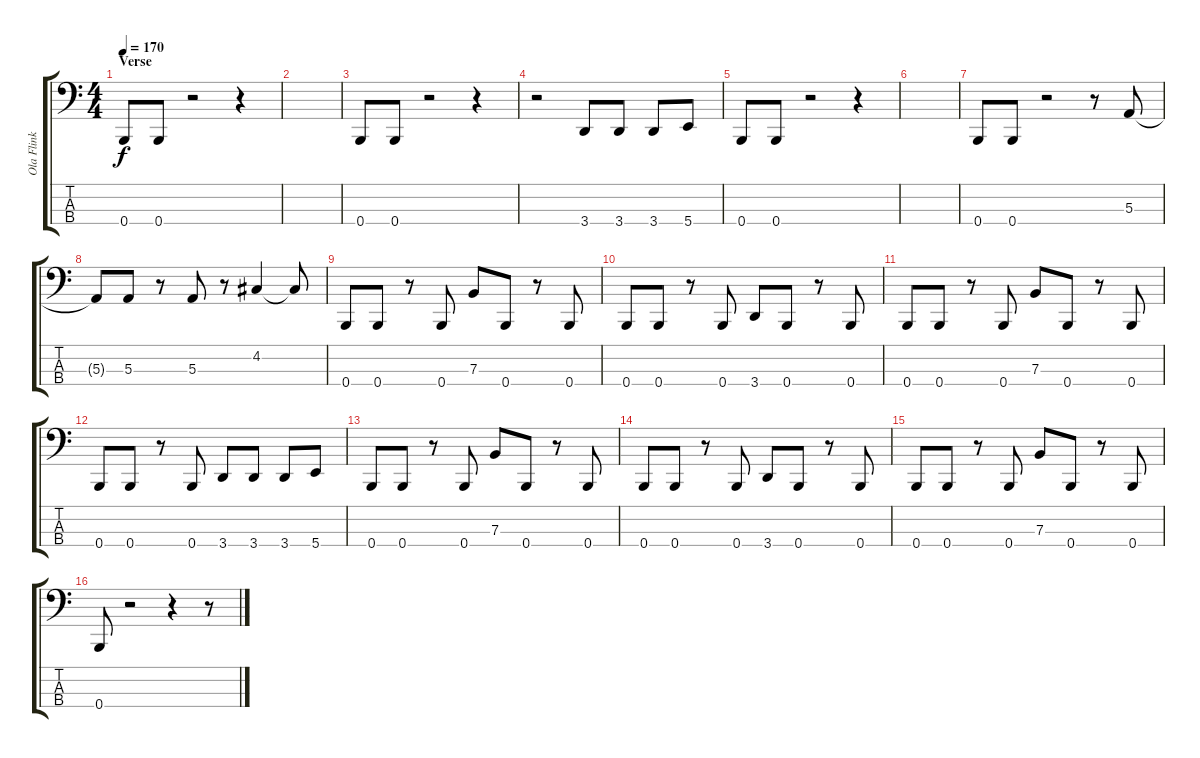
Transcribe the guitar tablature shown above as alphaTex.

\track ("Ola Flink" "Ola Flink") {instrument electricbasspick}
\staff {score tabs}
\tuning (Eb2 A1 E1 B0) {hide}
\ts (4 4)
\section ("" "Verse")
\tempo 170
\clef f4
\ks c
0.4.8{dy f} 0.4.8 r.2 r.4 |
|
0.4.8 0.4.8 r.2 r.4 |
r.2 3.4.8 3.4.8 3.4.8 5.4.8 |
0.4.8 0.4.8 r.2 r.4 |
|
0.4.8 0.4.8 r.2 r.8 5.3.8 |
5.3{t}.8 5.3.8 r.8 5.3.8 r.8 4.2.4 4.2{t}.8 |
0.4.8 0.4.8 r.8 0.4.8 7.3.8 0.4.8 r.8 0.4.8 |
0.4.8 0.4.8 r.8 0.4.8 3.4.8 0.4.8 r.8 0.4.8 |
0.4.8 0.4.8 r.8 0.4.8 7.3.8 0.4.8 r.8 0.4.8 |
0.4.8 0.4.8 r.8 0.4.8 3.4.8 3.4.8 3.4.8 5.4.8 |
0.4.8 0.4.8 r.8 0.4.8 7.3.8 0.4.8 r.8 0.4.8 |
0.4.8 0.4.8 r.8 0.4.8 3.4.8 0.4.8 r.8 0.4.8 |
0.4.8 0.4.8 r.8 0.4.8 7.3.8 0.4.8 r.8 0.4.8 |
0.4.8 r.2 r.4 r.8
